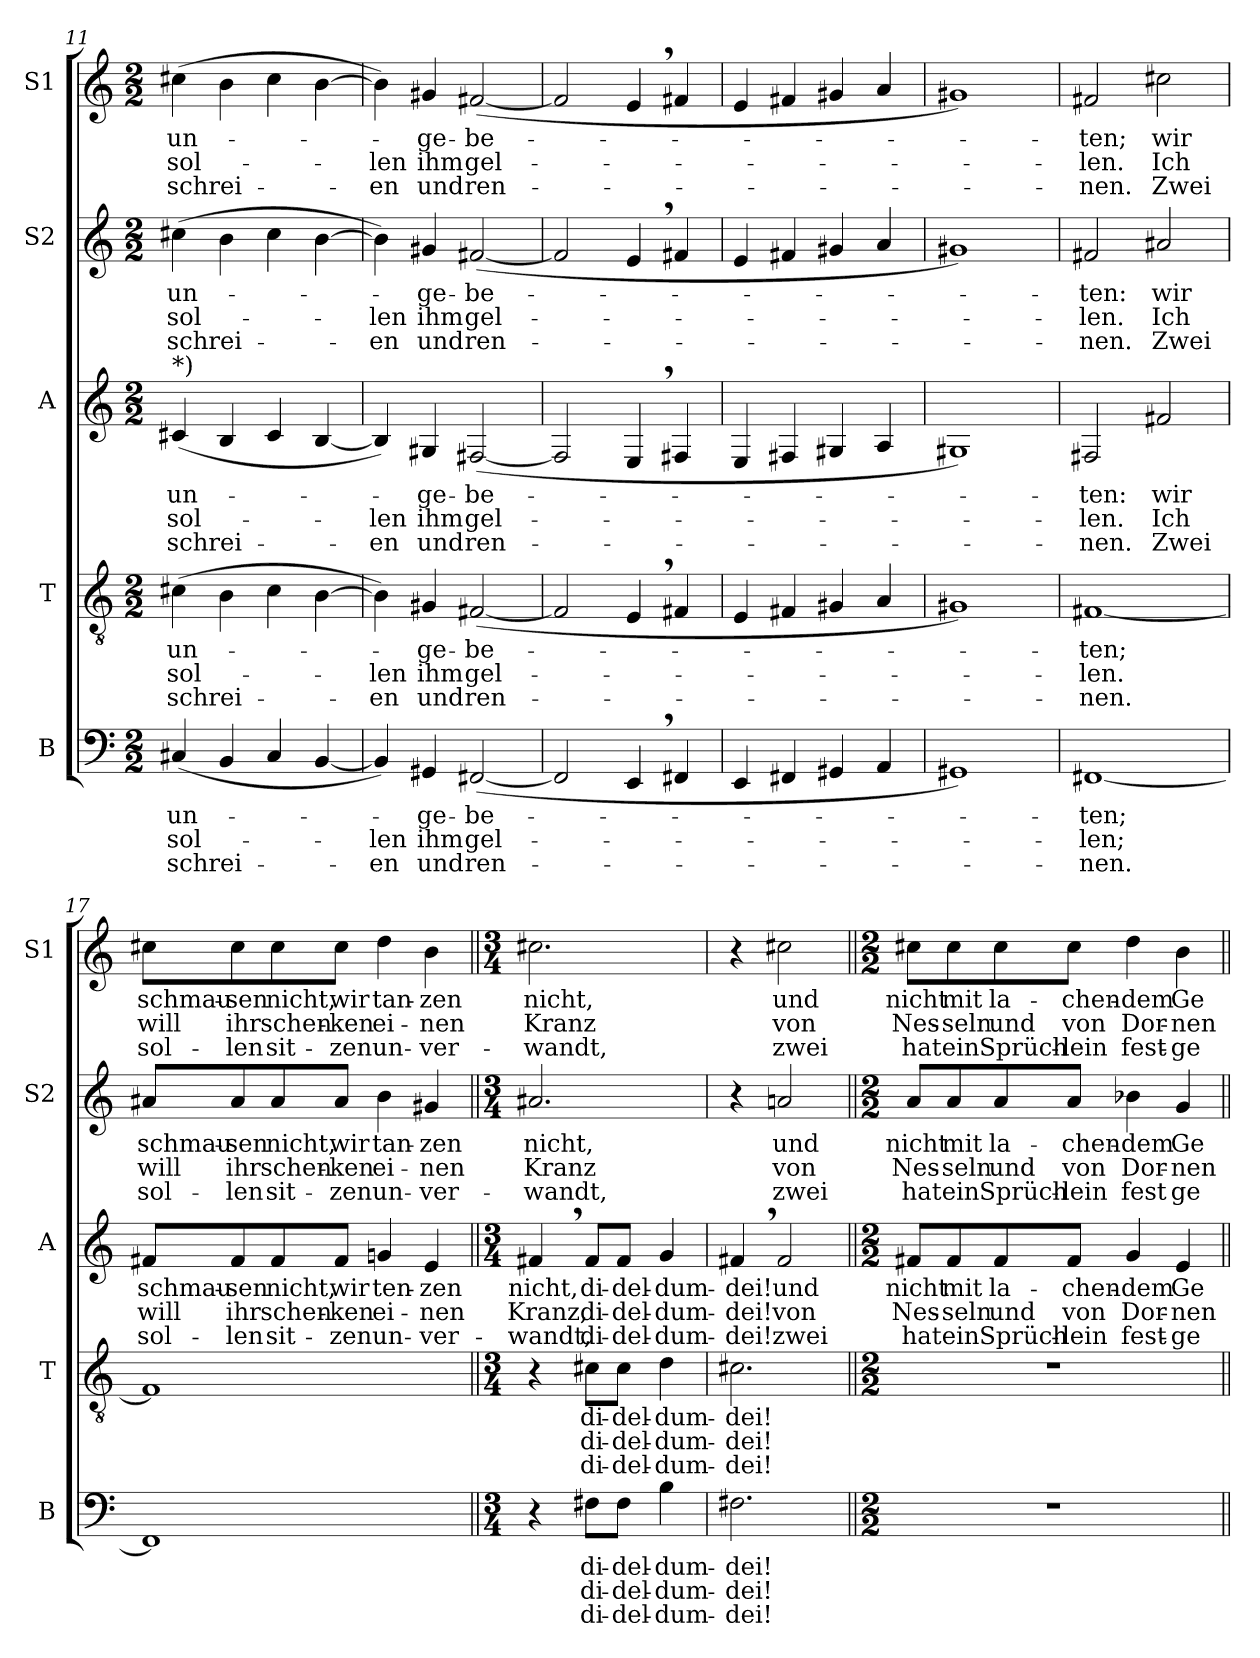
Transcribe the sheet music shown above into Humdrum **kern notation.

**kern	**text	**text	**text	**kern	**text	**text	**text	**kern	**text	**text	**text	**kern	**text	**text	**text	**kern	**text	**text	**text
*part5	*part5	*part5	*part5	*part4	*part4	*part4	*part4	*part3	*part3	*part3	*part3	*part2	*part2	*part2	*part2	*part1	*part1	*part1	*part1
*staff5	*staff5	*staff5	*staff5	*staff4	*staff4	*staff4	*staff4	*staff3	*staff3	*staff3	*staff3	*staff2	*staff2	*staff2	*staff2	*staff1	*staff1	*staff1	*staff1
*I"B	*	*	*	*I"T	*	*	*	*I"A	*	*	*	*I"S2	*	*	*	*I"S1	*	*	*
*I'B	*	*	*	*I'T	*	*	*	*I'A	*	*	*	*I'S2	*	*	*	*I'S1	*	*	*
*clefF4	*	*	*	*clefGv2	*	*	*	*clefG2	*	*	*	*clefG2	*	*	*	*clefG2	*	*	*
*k[]	*	*	*	*k[]	*	*	*	*k[]	*	*	*	*k[]	*	*	*	*k[]	*	*	*
*C:	*	*	*	*C:	*	*	*	*C:	*	*	*	*C:	*	*	*	*C:	*	*	*
*M2/2	*	*	*	*M2/2	*	*	*	*M2/2	*	*	*	*M2/2	*	*	*	*M2/2	*	*	*
=11	=11	=11	=11	=11	=11	=11	=11	=11	=11	=11	=11	=11	=11	=11	=11	=11	=11	=11	=11
!	!	!	!	!	!	!	!	!LO:TX:a:t=*)	!	!	!	!	!	!	!	!	!	!	!
!	!LO:LY:b	!LO:LY:b	!LO:LY:b	!	!LO:LY:b	!LO:LY:b	!LO:LY:b	!	!LO:LY:b	!LO:LY:b	!LO:LY:b	!	!LO:LY:b	!LO:LY:b	!LO:LY:b	!	!LO:LY:b	!LO:LY:b	!LO:LY:b
(<4C#X/	un-	sol-	schrei-	(>4c#X\	un-	sol-	schrei-	(<4c#X/	un-	sol-	schrei-	(>4cc#X\	un-	sol-	schrei-	(>4cc#X\	un-	sol-	schrei-
4BB/	.	.	.	4B\	.	.	.	4B/	.	.	.	4b\	.	.	.	4b\	.	.	.
4C#/	.	.	.	4c#\	.	.	.	4c#/	.	.	.	4cc#\	.	.	.	4cc#\	.	.	.
[4BB/	.	.	.	[4B\	.	.	.	[4B/	.	.	.	[4b\	.	.	.	[4b\	.	.	.
!!LO:LB:g=z
=12	=12	=12	=12	=12	=12	=12	=12	=12	=12	=12	=12	=12	=12	=12	=12	=12	=12	=12	=12
!	!	!LO:LY:b	!LO:LY:b	!	!	!LO:LY:b	!LO:LY:b	!	!	!LO:LY:b	!LO:LY:b	!	!	!LO:LY:b	!LO:LY:b	!	!	!LO:LY:b	!LO:LY:b
4BB/])	.	-len	-en	4B\])	.	-len	-en	4B/])	.	-len	-en	4b\])	.	-len	-en	4b\])	.	-len	-en
!	!LO:LY:b	!LO:LY:b	!LO:LY:b	!	!LO:LY:b	!LO:LY:b	!LO:LY:b	!	!LO:LY:b	!LO:LY:b	!LO:LY:b	!	!LO:LY:b	!LO:LY:b	!LO:LY:b	!	!LO:LY:b	!LO:LY:b	!LO:LY:b
4GG#X/	-ge-	ihm	und	4G#X/	-ge-	ihm	und	4G#X/	-ge-	ihm	und	4g#X/	-ge-	ihm	und	4g#X/	-ge-	ihm	und
!	!LO:LY:b	!LO:LY:b	!LO:LY:b	!	!LO:LY:b	!LO:LY:b	!LO:LY:b	!	!LO:LY:b	!LO:LY:b	!LO:LY:b	!	!LO:LY:b	!LO:LY:b	!LO:LY:b	!	!LO:LY:b	!LO:LY:b	!LO:LY:b
(<[2FF#X/	-be-	gel-	ren-	(<[2F#X/	-be-	gel-	ren-	(<[2F#X/	-be-	gel-	ren-	(<[2f#X/	-be-	gel-	ren-	(<[2f#X/	-be-	gel-	ren-
=13	=13	=13	=13	=13	=13	=13	=13	=13	=13	=13	=13	=13	=13	=13	=13	=13	=13	=13	=13
2FF#/]	.	.	.	2F#/]	.	.	.	2F#/]	.	.	.	2f#/]	.	.	.	2f#/]	.	.	.
4EE,>/	.	.	.	4E,>/	.	.	.	4E,>/	.	.	.	4e,>/	.	.	.	4e,>/	.	.	.
4FF#X/	.	.	.	4F#X/	.	.	.	4F#X/	.	.	.	4f#X/	.	.	.	4f#X/	.	.	.
=14	=14	=14	=14	=14	=14	=14	=14	=14	=14	=14	=14	=14	=14	=14	=14	=14	=14	=14	=14
4EE/	.	.	.	4E/	.	.	.	4E/	.	.	.	4e/	.	.	.	4e/	.	.	.
4FF#X/	.	.	.	4F#X/	.	.	.	4F#X/	.	.	.	4f#X/	.	.	.	4f#X/	.	.	.
4GG#X/	.	.	.	4G#X/	.	.	.	4G#X/	.	.	.	4g#X/	.	.	.	4g#X/	.	.	.
4AA/	.	.	.	4A/	.	.	.	4A/	.	.	.	4a/	.	.	.	4a/	.	.	.
=15	=15	=15	=15	=15	=15	=15	=15	=15	=15	=15	=15	=15	=15	=15	=15	=15	=15	=15	=15
1GG#X)	.	.	.	1G#X)	.	.	.	1G#X)	.	.	.	1g#X)	.	.	.	1g#X)	.	.	.
=16	=16	=16	=16	=16	=16	=16	=16	=16	=16	=16	=16	=16	=16	=16	=16	=16	=16	=16	=16
!	!LO:LY:b	!LO:LY:b	!LO:LY:b	!	!LO:LY:b	!LO:LY:b	!LO:LY:b	!	!LO:LY:b	!LO:LY:b	!LO:LY:b	!	!LO:LY:b	!LO:LY:b	!LO:LY:b	!	!LO:LY:b	!LO:LY:b	!LO:LY:b
[1FF#X	-ten;	-len;	-nen.	[1F#X	-ten;	-len.	-nen.	2F#XZ/	-ten:	-len.	-nen.	2f#XZ/	-ten:	-len.	-nen.	2f#XZ/	-ten;	-len.	-nen.
!	!	!	!	!	!	!	!	!	!LO:LY:b	!LO:LY:b	!LO:LY:b	!	!LO:LY:b	!LO:LY:b	!LO:LY:b	!	!LO:LY:b	!LO:LY:b	!LO:LY:b
.	.	.	.	.	.	.	.	2f#X/	wir	Ich	Zwei	2a#X/	wir	Ich	Zwei	2cc#X\	wir	Ich	Zwei
=17	=17	=17	=17	=17	=17	=17	=17	=17	=17	=17	=17	=17	=17	=17	=17	=17	=17	=17	=17
!	!	!	!	!	!	!	!	!	!LO:LY:b	!LO:LY:b	!LO:LY:b	!	!LO:LY:b	!LO:LY:b	!LO:LY:b	!	!LO:LY:b	!LO:LY:b	!LO:LY:b
1FF#]	.	.	.	1F#]	.	.	.	8f#X/L	schmau-	will	sol-	8a#X/L	schmau-	will	sol-	8cc#X\L	schmau-	will	sol-
!	!	!	!	!	!	!	!	!	!LO:LY:b	!LO:LY:b	!LO:LY:b	!	!LO:LY:b	!LO:LY:b	!LO:LY:b	!	!LO:LY:b	!LO:LY:b	!LO:LY:b
.	.	.	.	.	.	.	.	8f#/	-sen	ihr	-len	8a#/	-sen	ihr	-len	8cc#\	-sen	ihr	-len
!	!	!	!	!	!	!	!	!	!LO:LY:b	!LO:LY:b	!LO:LY:b	!	!LO:LY:b	!LO:LY:b	!LO:LY:b	!	!LO:LY:b	!LO:LY:b	!LO:LY:b
.	.	.	.	.	.	.	.	8f#/	nicht,	schen-	sit-	8a#/	nicht,	schen-	sit-	8cc#\	nicht,	schen-	sit-
!	!	!	!	!	!	!	!	!	!LO:LY:b	!LO:LY:b	!LO:LY:b	!	!LO:LY:b	!LO:LY:b	!LO:LY:b	!	!LO:LY:b	!LO:LY:b	!LO:LY:b
.	.	.	.	.	.	.	.	8f#/J	wir	-ken	-zen	8a#/J	wir	-ken	-zen	8cc#\J	wir	-ken	-zen
!	!	!	!	!	!	!	!	!	!LO:LY:b	!LO:LY:b	!LO:LY:b	!	!LO:LY:b	!LO:LY:b	!LO:LY:b	!	!LO:LY:b	!LO:LY:b	!LO:LY:b
.	.	.	.	.	.	.	.	4gn/	ten-	ei-	un-	4b\	tan-	ei-	un-	4dd\	tan-	ei-	un-
!	!	!	!	!	!	!	!	!	!LO:LY:b	!LO:LY:b	!LO:LY:b	!	!LO:LY:b	!LO:LY:b	!LO:LY:b	!	!LO:LY:b	!LO:LY:b	!LO:LY:b
.	.	.	.	.	.	.	.	4e/	-zen	-nen	-ver-	4g#X/	-zen	-nen	-ver-	4b\	-zen	-nen	-ver-
=18||	=18||	=18||	=18||	=18||	=18||	=18||	=18||	=18||	=18||	=18||	=18||	=18||	=18||	=18||	=18||	=18||	=18||	=18||	=18||
*M3/4	*	*	*	*M3/4	*	*	*	*M3/4	*	*	*	*M3/4	*	*	*	*M3/4	*	*	*
!	!	!	!	!	!	!	!	!	!LO:LY:b	!LO:LY:b	!LO:LY:b	!	!LO:LY:b	!LO:LY:b	!LO:LY:b	!	!LO:LY:b	!LO:LY:b	!LO:LY:b
4r	.	.	.	4r	.	.	.	4f#X,>/	nicht,	Kranz,	-wandt,	2.a#X/	nicht,	Kranz	-wandt,	2.cc#X\	nicht,	Kranz	-wandt,
!	!LO:LY:b	!LO:LY:b	!LO:LY:b	!	!LO:LY:b	!LO:LY:b	!LO:LY:b	!	!LO:LY:b	!LO:LY:b	!LO:LY:b	!	!	!	!	!	!	!	!
8F#X\L	di-	di-	di-	8c#X\L	di-	di-	di-	8f#/L	di-	di-	di-	.	.	.	.	.	.	.	.
!	!LO:LY:b	!LO:LY:b	!LO:LY:b	!	!LO:LY:b	!LO:LY:b	!LO:LY:b	!	!LO:LY:b	!LO:LY:b	!LO:LY:b	!	!	!	!	!	!	!	!
8F#\J	-del-	-del-	-del-	8c#\J	-del-	-del-	-del-	8f#/J	-del-	-del-	-del-	.	.	.	.	.	.	.	.
!	!LO:LY:b	!LO:LY:b	!LO:LY:b	!	!LO:LY:b	!LO:LY:b	!LO:LY:b	!	!LO:LY:b	!LO:LY:b	!LO:LY:b	!	!	!	!	!	!	!	!
4B\	-dum-	-dum-	-dum-	4d\	-dum-	-dum-	-dum-	4g/	-dum-	-dum-	-dum-	.	.	.	.	.	.	.	.
!!LO:PB:g=z
=19	=19	=19	=19	=19	=19	=19	=19	=19	=19	=19	=19	=19	=19	=19	=19	=19	=19	=19	=19
!	!LO:LY:b	!LO:LY:b	!LO:LY:b	!	!LO:LY:b	!LO:LY:b	!LO:LY:b	!	!LO:LY:b	!LO:LY:b	!LO:LY:b	!	!	!	!	!	!	!	!
2.F#X\	-dei!	-dei!	-dei!	2.c#X\	-dei!	-dei!	-dei!	4f#X,>/	-dei!	-dei!	-dei!	4r	.	.	.	4r	.	.	.
!	!	!	!	!	!	!	!	!	!LO:LY:b	!LO:LY:b	!LO:LY:b	!	!LO:LY:b	!LO:LY:b	!LO:LY:b	!	!LO:LY:b	!LO:LY:b	!LO:LY:b
.	.	.	.	.	.	.	.	2f#/	und	von	zwei	2an/	und	von	zwei	2cc#X\	und	von	zwei
=20||	=20||	=20||	=20||	=20||	=20||	=20||	=20||	=20||	=20||	=20||	=20||	=20||	=20||	=20||	=20||	=20||	=20||	=20||	=20||
*M2/2	*	*	*	*M2/2	*	*	*	*M2/2	*	*	*	*M2/2	*	*	*	*M2/2	*	*	*
!	!	!	!	!	!	!	!	!	!LO:LY:b	!LO:LY:b	!LO:LY:b	!	!LO:LY:b	!LO:LY:b	!LO:LY:b	!	!LO:LY:b	!LO:LY:b	!LO:LY:b
1r	.	.	.	1r	.	.	.	8f#X/L	nicht	Nes-	hat	8a/L	nicht	Nes-	hat	8cc#X\L	nicht	Nes-	hat
!	!	!	!	!	!	!	!	!	!LO:LY:b	!LO:LY:b	!LO:LY:b	!	!LO:LY:b	!LO:LY:b	!LO:LY:b	!	!LO:LY:b	!LO:LY:b	!LO:LY:b
.	.	.	.	.	.	.	.	8f#/	mit	-seln	ein	8a/	mit	-seln	ein	8cc#\	mit	-seln	ein
!	!	!	!	!	!	!	!	!	!LO:LY:b	!LO:LY:b	!LO:LY:b	!	!LO:LY:b	!LO:LY:b	!LO:LY:b	!	!LO:LY:b	!LO:LY:b	!LO:LY:b
.	.	.	.	.	.	.	.	8f#/	la-	und	Sprüch-	8a/	la-	und	Sprüch-	8cc#\	la-	und	Sprüch-
!	!	!	!	!	!	!	!	!	!LO:LY:b	!LO:LY:b	!LO:LY:b	!	!LO:LY:b	!LO:LY:b	!LO:LY:b	!	!LO:LY:b	!LO:LY:b	!LO:LY:b
.	.	.	.	.	.	.	.	8f#/J	-chen-	von	-lein	8a/J	-chen-	von	-lein	8cc#\J	-chen-	von	-lein
!	!	!	!	!	!	!	!	!	!LO:LY:b	!LO:LY:b	!LO:LY:b	!	!LO:LY:b	!LO:LY:b	!LO:LY:b	!	!LO:LY:b	!LO:LY:b	!LO:LY:b
.	.	.	.	.	.	.	.	4g/	-dem	Dor-	fest-	4b-X\	-dem	Dor-	fest	4dd\	-dem	Dor-	fest-
!	!	!	!	!	!	!	!	!	!LO:LY:b	!LO:LY:b	!LO:LY:b	!	!LO:LY:b	!LO:LY:b	!LO:LY:b	!	!LO:LY:b	!LO:LY:b	!LO:LY:b
.	.	.	.	.	.	.	.	4e/	Ge-	-nen	-ge-	4g/	Ge-	-nen	ge-	4b\	Ge-	-nen	-ge-
=||	=||	=||	=||	=||	=||	=||	=||	=||	=||	=||	=||	=||	=||	=||	=||	=||	=||	=||	=||
*-	*-	*-	*-	*-	*-	*-	*-	*-	*-	*-	*-	*-	*-	*-	*-	*-	*-	*-	*-
